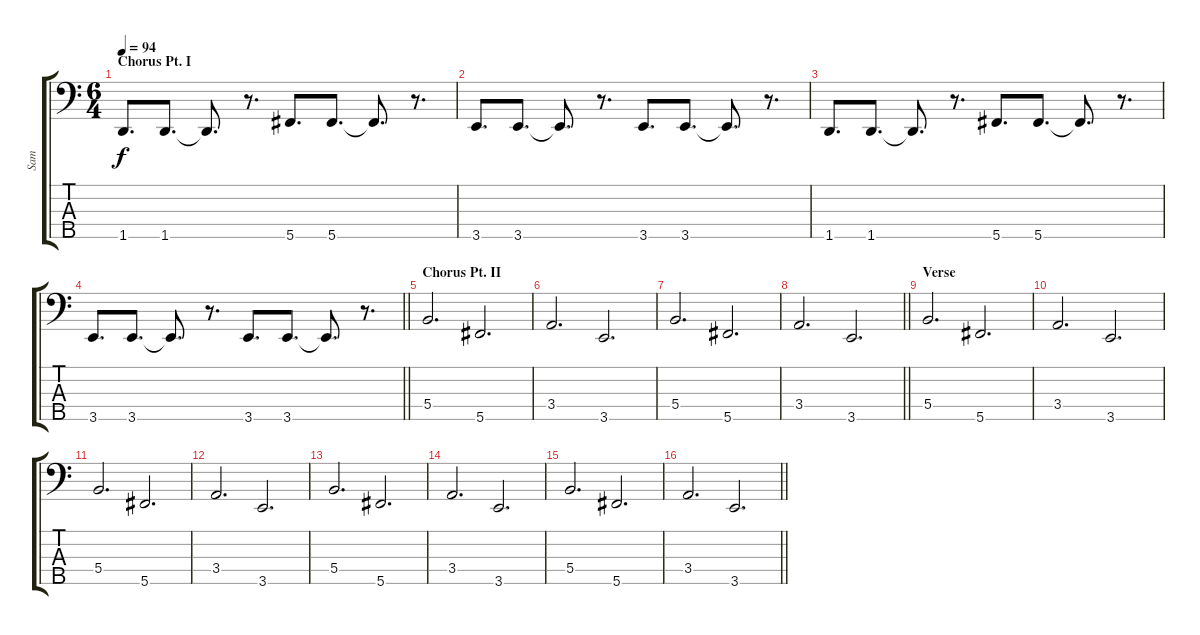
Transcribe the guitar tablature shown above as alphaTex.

\track ("Sam" "Sam") {instrument electricbassfinger}
\staff {score tabs}
\tuning (A2 E2 B1 Gb1 Db1) {hide}
\ts (6 4)
\section ("" "Chorus Pt. I")
\tempo 94
\clef f4
\ks c
1.5.8{d dy f volume 4 instrument distortionguitar} 1.5.8{d} 1.5{t}.8{d} r.8{d} 5.5.8{d} 5.5.8{d} 5.5{t}.8{d} r.8{d} |
3.5.8{d} 3.5.8{d} 3.5{t}.8{d} r.8{d} 3.5.8{d} 3.5.8{d} 3.5{t}.8{d} r.8{d} |
1.5.8{d} 1.5.8{d} 1.5{t}.8{d} r.8{d} 5.5.8{d} 5.5.8{d} 5.5{t}.8{d} r.8{d} |
\barLineRight lightlight
3.5.8{d} 3.5.8{d} 3.5{t}.8{d} r.8{d} 3.5.8{d} 3.5.8{d} 3.5{t}.8{d} r.8{d} |
\section ("" "Chorus Pt. II")
5.4.2{d volume 14 instrument electricbassfinger} 5.5.2{d} |
3.4.2{d} 3.5.2{d} |
5.4.2{d} 5.5.2{d} |
\barLineRight lightlight
3.4.2{d} 3.5.2{d} |
\section ("" "Verse")
5.4.2{d} 5.5.2{d} |
3.4.2{d} 3.5.2{d} |
5.4.2{d} 5.5.2{d} |
3.4.2{d} 3.5.2{d} |
5.4.2{d} 5.5.2{d} |
3.4.2{d} 3.5.2{d} |
5.4.2{d} 5.5.2{d} |
\barLineRight lightlight
3.4.2{d} 3.5.2{d}
